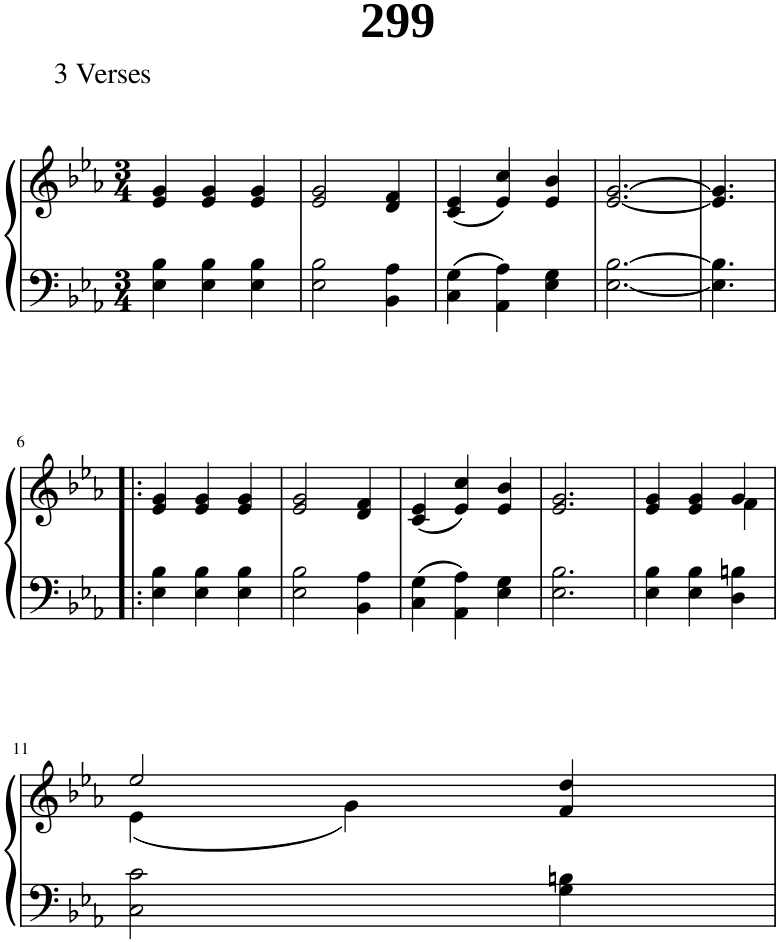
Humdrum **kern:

**kern	**kern
*part1	*part1
*staff2	*staff1
*I"Piano	*
*I'Pno.	*
*clefF4	*clefG2
*k[b-e-a-]	*k[b-e-a-]
*M3/4	*M3/4
=1	=1
4E-\ 4B-\	4e-/ 4g/
4E-\ 4B-\	4e-/ 4g/
4E-\ 4B-\	4e-/ 4g/
=2	=2
2E-\ 2B-\	2e-/ 2g/
4BB-\ 4A-\	4d/ 4f/
=3	=3
4C\ 4G\	(4c/ 4e-/
4AA-\ 4A-\	4e-/ 4cc/)
4E-\ 4G\	4e-/ 4b-/
=4	=4
[2.E-\ [2.B-\	[2.e-/ [2.g/
=5	=5
4.E-\] 4.B-\]	4.e-/] 4.g/]
!!LO:LB:g=z
=6!|:	=6!|:
4E-\ 4B-\	4e-/ 4g/
4E-\ 4B-\	4e-/ 4g/
4E-\ 4B-\	4e-/ 4g/
=7	=7
2E-\ 2B-\	2e-/ 2g/
4BB-\ 4A-\	4d/ 4f/
=8	=8
4C\ 4G\	(4c/ 4e-/
4AA-\ 4A-\	4e-/ 4cc/)
4E-\ 4G\	4e-/ 4b-/
=9	=9
2.E-\ 2.B-\	2.e-/ 2.g/
=10	=10
*	*^
4E-\ 4B-\	4e-/ 4g/	2ryy
4E-\ 4B-\	4e-/ 4g/	.
4D\ 4Bn\	4g/	4f\
!!LO:LB:g=z	!!
=11	=11	=11
2C\ 2c\	2ee-/	(4e-\
.	.	4g\)
4G\ 4Bn\	4f/ 4dd/	4ryy
*	*v	*v
=	=
*-	*-
